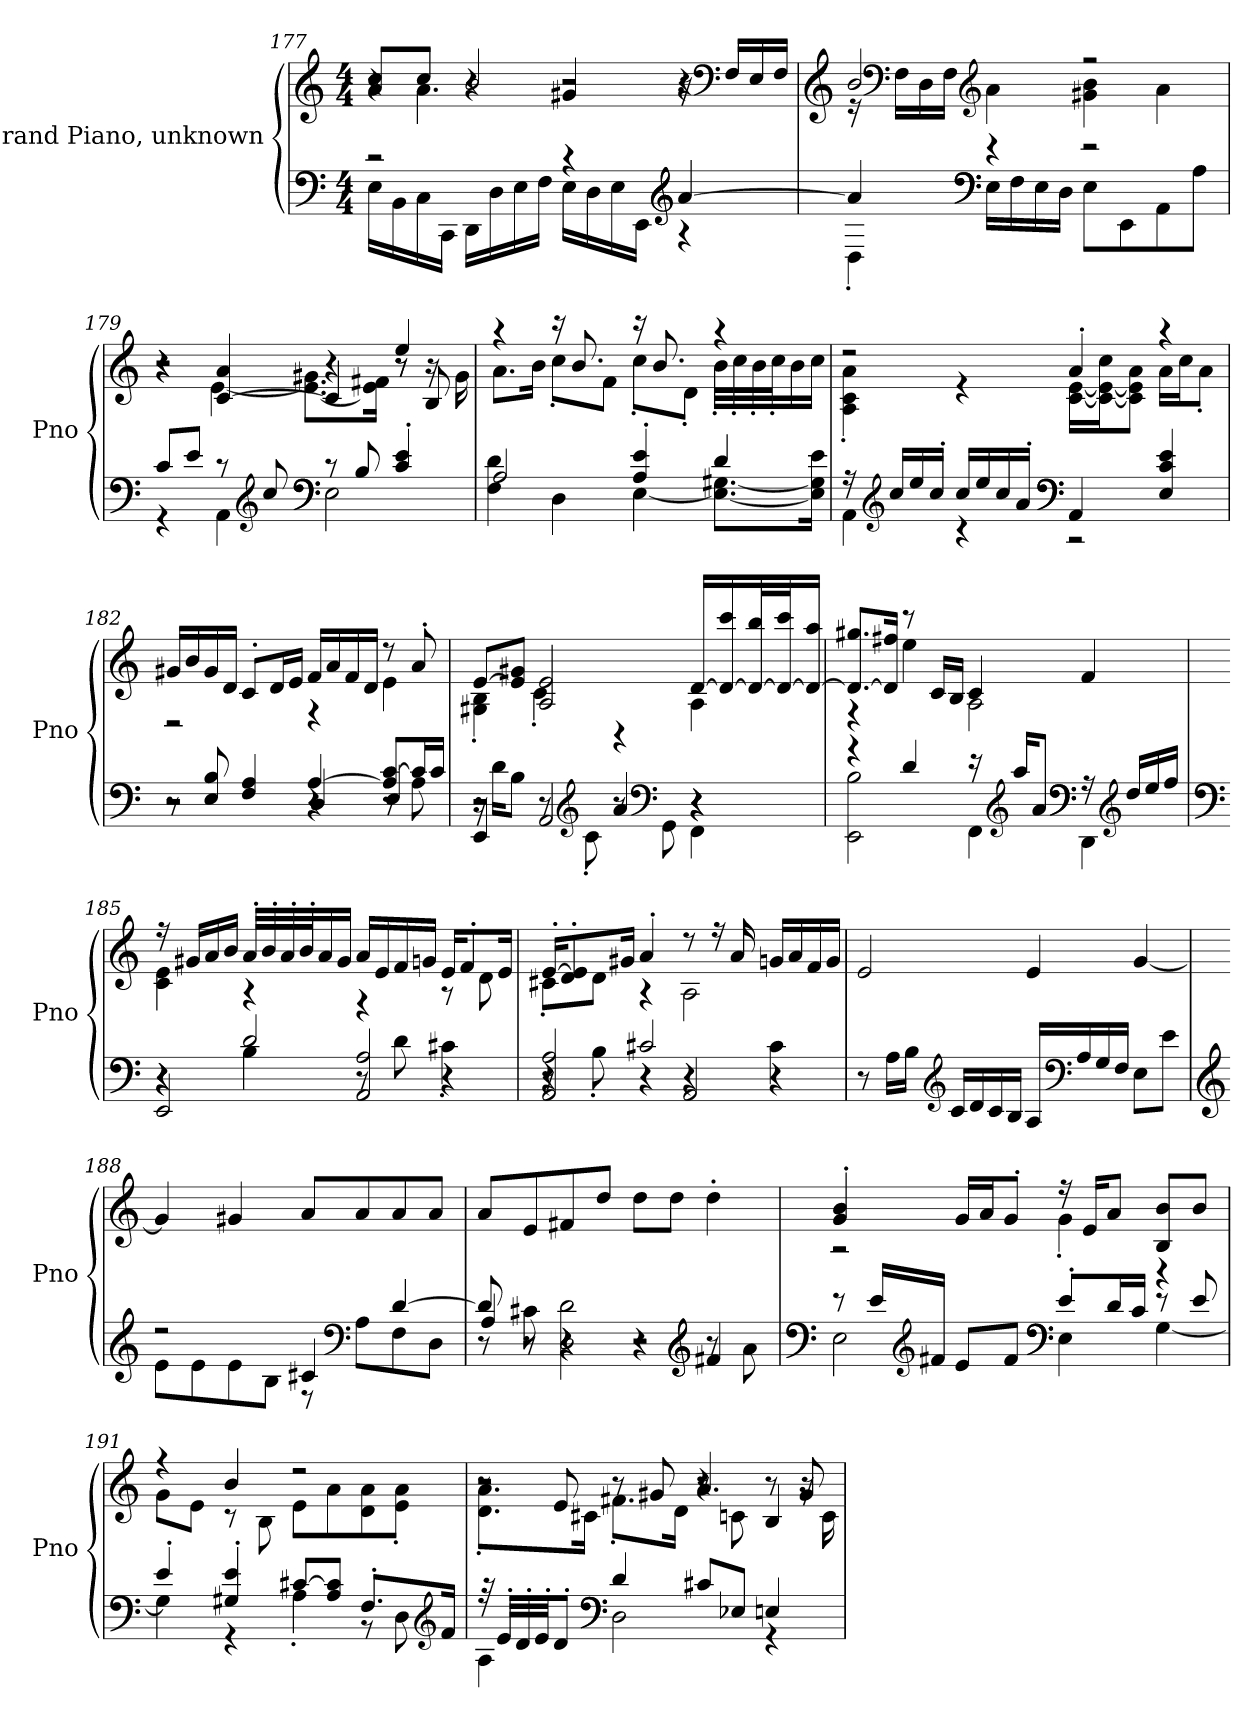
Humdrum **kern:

**kern	**kern
*part1	*part1
*staff2	*staff1
*I"Grand Piano, unknown	*
*I'Pno	*
!!LO:LB:g=z
*clefF4	*clefG2
*k[]	*k[]
*M4/4	*M4/4
=177	=177
*^	*^
*	*	*	*^
2r	16E\LL	4r	8r	8a/ 8cc/L
.	16BB\	.	.	.
.	16C\	.	4.a\	8cc/J
.	16CC\JJ	.	.	.
.	16DD\LL	2b/	.	4r
.	16D\	.	.	.
.	16E\	.	.	.
.	16F\JJ	.	.	.
4r	16E\LL	.	2r	4g#X/
.	16D\	.	.	.
.	16E\	.	.	.
.	16EE\JJ	.	.	.
*clefG2	*	*	*	*
[4a/	4r	4r	.	16r
*	*	*clefF4	*	*
.	.	.	.	16F/LL
.	.	.	.	16E/
.	.	.	.	16F/JJ
*	*	*v	*v	*v
=178	=178	=178
*	*	*clefG2
*	*	*^
4a/]	4D'\	2b/	16r
*	*	*clefF4	*
.	.	.	16F\LL
.	.	.	16D\
.	.	.	16F\JJ
*clefF4	*	*clefG2	*
4r	16E\LL	.	4a\
.	16F\	.	.
.	16E\	.	.
.	16D\JJ	.	.
2r	8E\L	2r	4g#X\ 4b\
.	8EE\	.	.
.	8AA\	.	4a\
.	8A\J	.	.
!!LO:PB:g=z
=179	=179	=179	=179
*	*	*	*^
8c/L	4r	4r	4r	2r
8e/J	.	.	.	.
8r	4AA\	[4c/ 4a/	[4e\	.
*clefG2	*	*	*	*
8cc/	.	.	.	.
*clefF4	*	*	*	*
8r	2E\	4c/]	8.e\_ 8.g#X\L	4r
8B/	.	.	.	.
.	.	.	16e\] 16f#X\Jk	.
4c/' 4e/'	.	4ee/	8r	8r
.	.	.	16r	8B/
.	.	.	16g#\	.
*	*	*	*v	*v
=180	=180	=180	=180
2A/	4F\ 4d\	4r	8.a\L
.	.	.	16b\Jk
.	4D\	16r	8cc'\L
.	.	8.b/	.
.	.	.	8f\J
4A/' 4e/'	[4E\	16r	8cc'\L
.	.	8.b/	.
.	.	.	8d'\J
4d/	8.E\_ [8.G#X\L	4r	32b'\LLL
.	.	.	32cc'\
.	.	.	32b'\
.	.	.	32cc'\J
.	.	.	16b\
.	16E\] 16G#\] 16e\Jk	.	16cc\JJ
!!LO:LB:g=z	!!
=181	=181	=181	=181
16r	4AA\	2r	4A\' 4c\' 4a\'
*clefG2	*	*	*
16cc/LL	.	.	.
16ee/	.	.	.
16cc'/JJ	.	.	.
16cc/LL	4r	.	4r
16ee/	.	.	.
16cc/	.	.	.
16a'/JJ	.	.	.
*clefF4	*	*	*
4AA/	2r	4a'/	[16c\ [16e\LL
.	.	.	16c\_ 16e\_ 16cc\J
.	.	.	8c\] 8e\] 8a\J
4E/ 4c/ 4e/	.	4r	16a\LL
.	.	.	16cc\J
.	.	.	8a'\J
=182	=182	=182	=182
*	*^	*	*
8r	2r	2r	16g#X/LL	2r
.	.	.	16b/	.
8E/ 8B/	.	.	16g#/	.
.	.	.	16d/JJ	.
4F/ 4A/	.	.	8c'/L	.
.	.	.	16d/L	.
.	.	.	16e/JJ	.
[4A/	4r	4D/	16f/LL	4r
.	.	.	16a/	.
.	.	.	16f/	.
.	.	.	16d/JJ	.
8A/] [8c/L	8r	4E/	8r	4e\
16c/L]	8A\	.	8a'/	.
16c/JJ	.	.	.	.
!!LO:LB:g=z	!!
=183	=183	=183	=183	=183
2r	16r	4EE/	[8e/L	4G#X\' 4B\'
.	16d\KL	.	.	.
.	8B\J	.	8e/] 8g#X/J	.
.	8r	2AA/	2A/ 2e/	4c'\
*clefG2	*	*	*	*
.	8c'\	.	.	.
4a/	8r	.	.	4r
*clefF4	*	*	*	*
.	8GG\	.	.	.
4r	4FF\	4r	[16d/LL	4A\
.	.	.	16d/_ 16ccc/	.
.	.	.	32d/_ 32bb/L	.
.	.	.	32d/_ 32ccc/J	.
.	.	.	16d/_ 16aa/JJ	.
*	*v	*v	*	*
=184	=184	=184	=184
4r	2EE\ 2B\	8.d/_ 8.gg#X/L	4r
.	.	16d/] 16ff#X/Jk	.
4d/	.	8r	4ee\
.	.	16c/LL	.
.	.	16B/JJ	.
16r	4FF\	4c/	2A\
*clefG2	*	*	*
16aa/KL	.	.	.
8a/J	.	.	.
*clefF4	*	*	*
16r	4DD\	4f/	.
*clefG2	*	*	*
16dd/LL	.	.	.
16ee/	.	.	.
16ff/JJ	.	.	.
*v	*v	*	*
!!LO:LB:g=z	!!
=185	=185	=185
*clefF4	*	*
*^	*	*
*	*^	*	*
4r	4r	2EE/	16r	4c\ 4e\
.	.	.	16g#X/LL	.
.	.	.	16a/	.
.	.	.	16b/JJ	.
2d/	4B\	.	32a'/LLL	4r
.	.	.	32b'/	.
.	.	.	32a'/	.
.	.	.	32b'/J	.
.	.	.	16a/	.
.	.	.	16g#/JJ	.
.	8r	2AA/ 2A/	16a/LL	4r
.	.	.	16e/	.
.	8d\	.	16f/	.
.	.	.	16gn/JJ	.
4r	4c#X'\	.	16e/KL	8r
.	.	.	8f'/	.
.	.	.	.	8d\
.	.	.	16e/Jk	.
=186	=186	=186	=186	=186
4r	8r	2AA/ 2A/	[16e'/KL	8c#X'\L
.	.	.	8d/' 8e/]'	.
.	8B'\	.	.	8d\J
.	.	.	16g#X/Jk	.
2c#X/	4r	.	4a'/	4r
.	4r	2AA/	8r	2A\
.	.	.	16r	.
.	.	.	16a/	.
4r	4c#\	.	16gn/LL	.
.	.	.	16a/	.
.	.	.	16f/	.
.	.	.	16g/JJ	.
*v	*v	*v	*	*
*	*v	*v
!!LO:LB:g=z
=187	=187
8r	2e/
16A\LL	.
16B\JJ	.
*clefG2	*
16c/LL	.
16d/	.
16c/	.
16B/JJ	.
16A/LL	4e/
*clefF4	*
16A/	.
16G/	.
16F/JJ	.
8E\L	[4g/
8e\J	.
=188	=188
*clefG2	*
*^	*
2r	8e\L	4g/]
.	8e\	.
.	8e\	4g#X/
.	8B\J	.
4c#X/	8r	8a/L
*clefF4	*	*
.	8A\L	8a/
[4d/	8F\	8a/
.	8D\J	8a/J
=189	=189	=189
*	*^	*
8d/]	8r	4A/	8a/L
8r	8c#X\	.	8e/
4r	2D\ 2d\	4r	8f#X/
.	.	.	8dd/J
4r	.	2r	8dd\L
.	.	.	8dd\J
*clefG2	*	*	*
4f#X/	8r	.	4dd'\
.	8a\	.	.
*v	*v	*v	*
!!LO:LB:g=z
=190	=190
*clefF4	*
*^	*^
8r	2E\	4g/' 4b/'	2r
16e/LL	.	.	.
*clefG2	*	*	*
16f#X/JJ	.	.	.
8e/L	.	16g/LL	.
.	.	16a/J	.
8f#/J	.	8g'/J	.
*clefF4	*	*	*
8e'/L	4E\	16r	4g'\
.	.	16e/KL	.
16d/L	.	8a/J	.
16c/JJ	.	.	.
8r	[4G\	8B/ 8b/L	4r
8e/	.	8b/J	.
=191	=191	=191	=191
4e'/	4G\]	4r	8g\L
.	.	.	8e\J
4G#X/' 4e/'	4r	4b/	8r
.	.	.	8B\
[8c#X/L	4A'\	2r	8e\L
8A/ 8c#/]J	.	.	8a\
8.F'/L	8r	.	8d\ 8a\
.	8D\	.	8e\' 8a\'J
*clefG2	*	*	*
16f/Jk	.	.	.
!!LO:PB:g=z
=192	=192	=192	=192
*	*	*	*^
32r	4A\	8r	8.d\' 8.a\'L	2r
32e'/LLL	.	.	.	.
32d'/	.	.	.	.
32e'/JJ	.	.	.	.
8d'/J	.	8e/	.	.
.	.	.	16c#X\Jk	.
*clefF4	*	*	*	*
4d/	2D\	8r	8.f#X'\L	.
.	.	8g#X/	.	.
.	.	.	16d\Jk	.
8c#X/L	.	4.a/	8r	4r
8E-X/J	.	.	8cn\	.
4En/	4r	.	8r	4B/
.	.	8g#/	16r	.
.	.	.	16c\	.
*v	*v	*	*	*
*	*v	*v	*v
=	=
*-	*-
